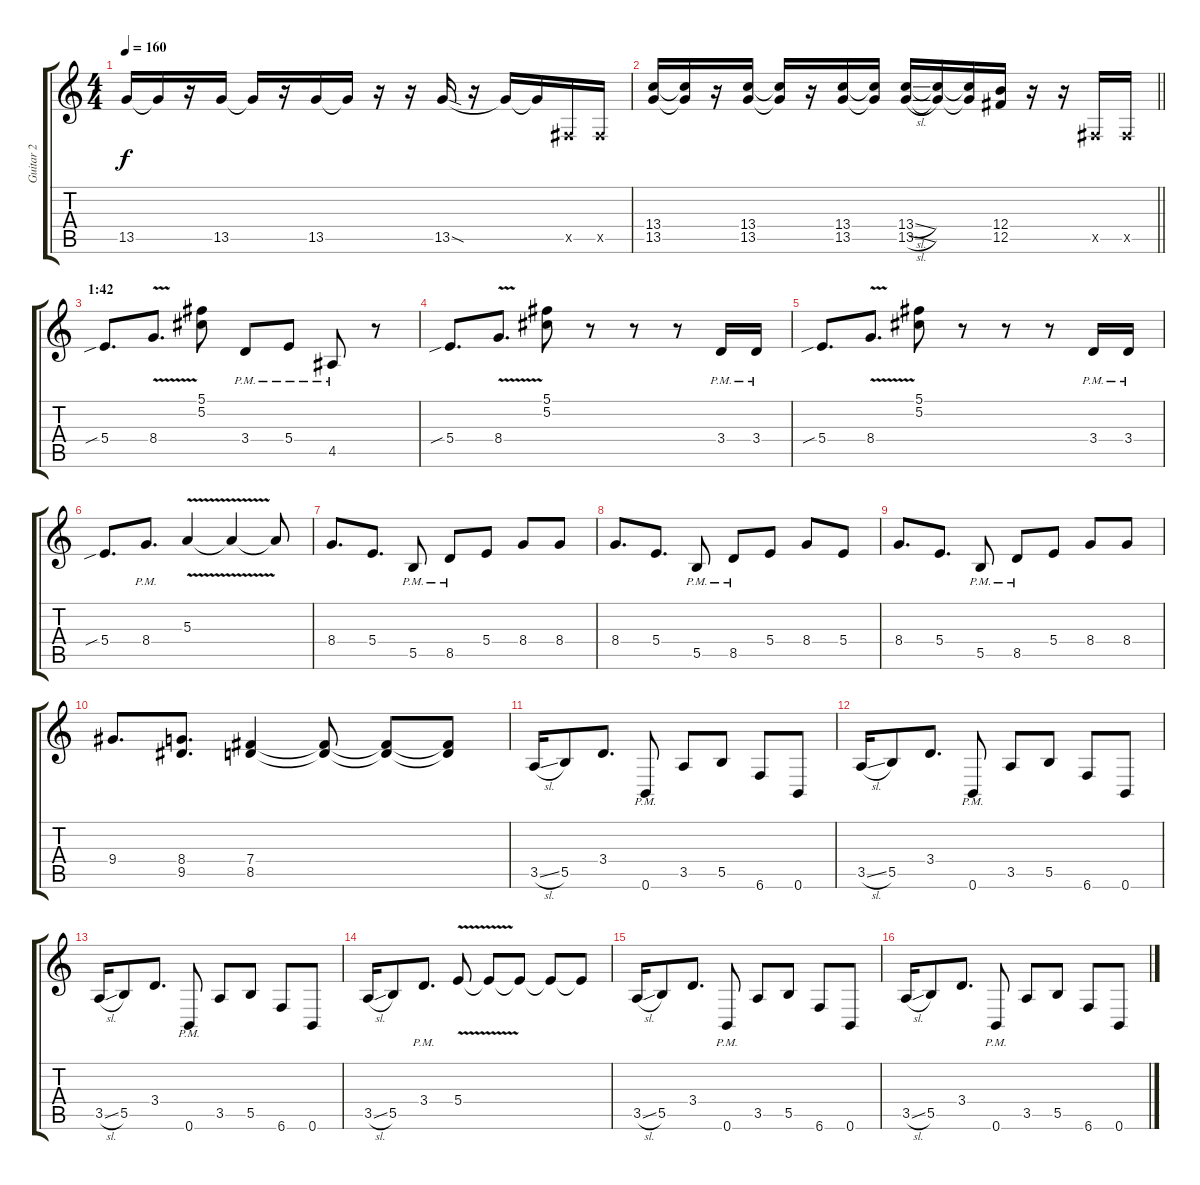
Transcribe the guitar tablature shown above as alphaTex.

\track ("Guitar 2" "Guitar 2") {instrument distortionguitar}
\staff {score tabs}
\tuning (Db4 Ab3 E3 B2 Gb2 B1) {hide}
\ts (4 4)
\tempo 160
\clef g2
\ks c
13.5.16{dy f} 13.5{t}.16 r.16 13.5.16 13.5{t}.16 r.16 13.5.16 13.5{t}.16 r.16 r.16 13.5{sod}.16 r.16 13.5{t}.16 13.5{t}.16 0.5{x}.16 0.5{x}.16 |
\barLineRight lightlight
(13.4 13.5).16 (13.4{t} 13.5{t}).16 r.16 (13.4 13.5).16 (13.4{t} 13.5{t}).16 r.16 (13.4 13.5).16 (13.4{t} 13.5{t}).16 (13.4{sl} 13.5{sl}).16 (13.4{t} 13.5{t}).16 (13.4{t} 13.5{t}).16 (12.4 12.5).16 r.16 r.16 0.5{x}.16 0.5{x}.16 |
\section ("" "1:42")
5.4{sib}.8{d} 8.4{v}.8{d} (5.1 5.2).8 3.4{pm}.8 5.4{pm}.8 4.5{pm}.8 r.8 |
5.4{sib}.8{d} 8.4{v}.8{d} (5.1 5.2).8 r.8 r.8 r.8 3.4{pm}.16 3.4{pm}.16 |
5.4{sib}.8{d} 8.4{v}.8{d} (5.1 5.2).8 r.8 r.8 r.8 3.4{pm}.16 3.4{pm}.16 |
5.4{sib}.8{d} 8.4{pm}.8{d} 5.3{v}.4 5.3{t}.4 5.3{t}.8 |
8.4.8{d} 5.4.8{d} 5.5{pm}.8 8.5{pm}.8 5.4.8 8.4.8 8.4.8 |
8.4.8{d} 5.4.8{d} 5.5{pm}.8 8.5{pm}.8 5.4.8 8.4.8 5.4.8 |
8.4.8{d} 5.4.8{d} 5.5{pm}.8 8.5{pm}.8 5.4.8 8.4.8 8.4.8 |
9.4.8{d} (8.4 9.5).8{d} (7.4 8.5).4 (7.4{t} 8.5{t}).8 (7.4{t} 8.5{t}).8 (7.4{t} 8.5{t}).8 |
3.5{sl}.16 5.5.8 3.4.8{d} 0.6{pm}.8 3.5.8 5.5.8 6.6.8 0.6.8 |
3.5{sl}.16 5.5.8 3.4.8{d} 0.6{pm}.8 3.5.8 5.5.8 6.6.8 0.6.8 |
3.5{sl}.16 5.5.8 3.4.8{d} 0.6{pm}.8 3.5.8 5.5.8 6.6.8 0.6.8 |
3.5{sl}.16 5.5.8 3.4{pm}.8{d} 5.4{v}.8 5.4{t}.8 5.4{t}.8 5.4{t}.8 5.4{t}.8 |
3.5{sl}.16 5.5.8 3.4.8{d} 0.6{pm}.8 3.5.8 5.5.8 6.6.8 0.6.8 |
3.5{sl}.16 5.5.8 3.4.8{d} 0.6{pm}.8 3.5.8 5.5.8 6.6.8 0.6.8
